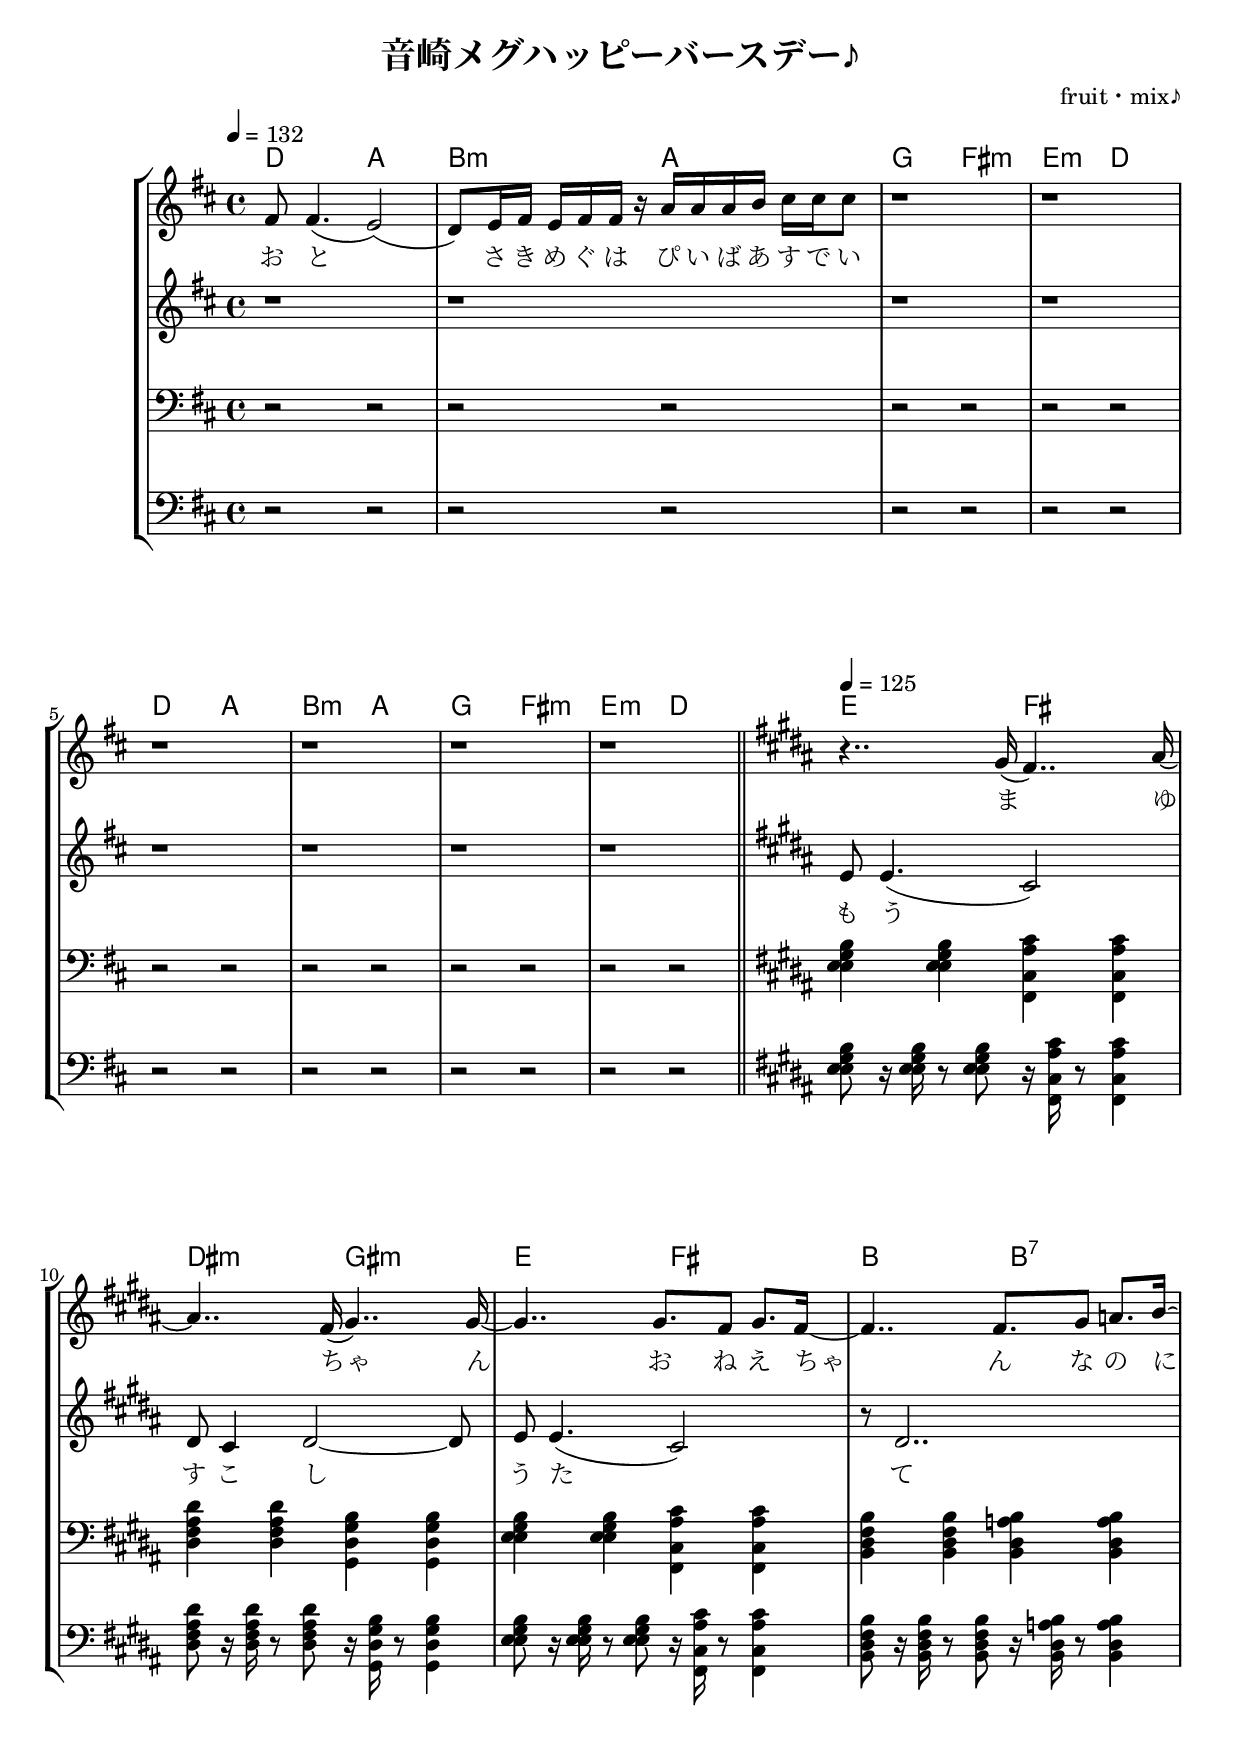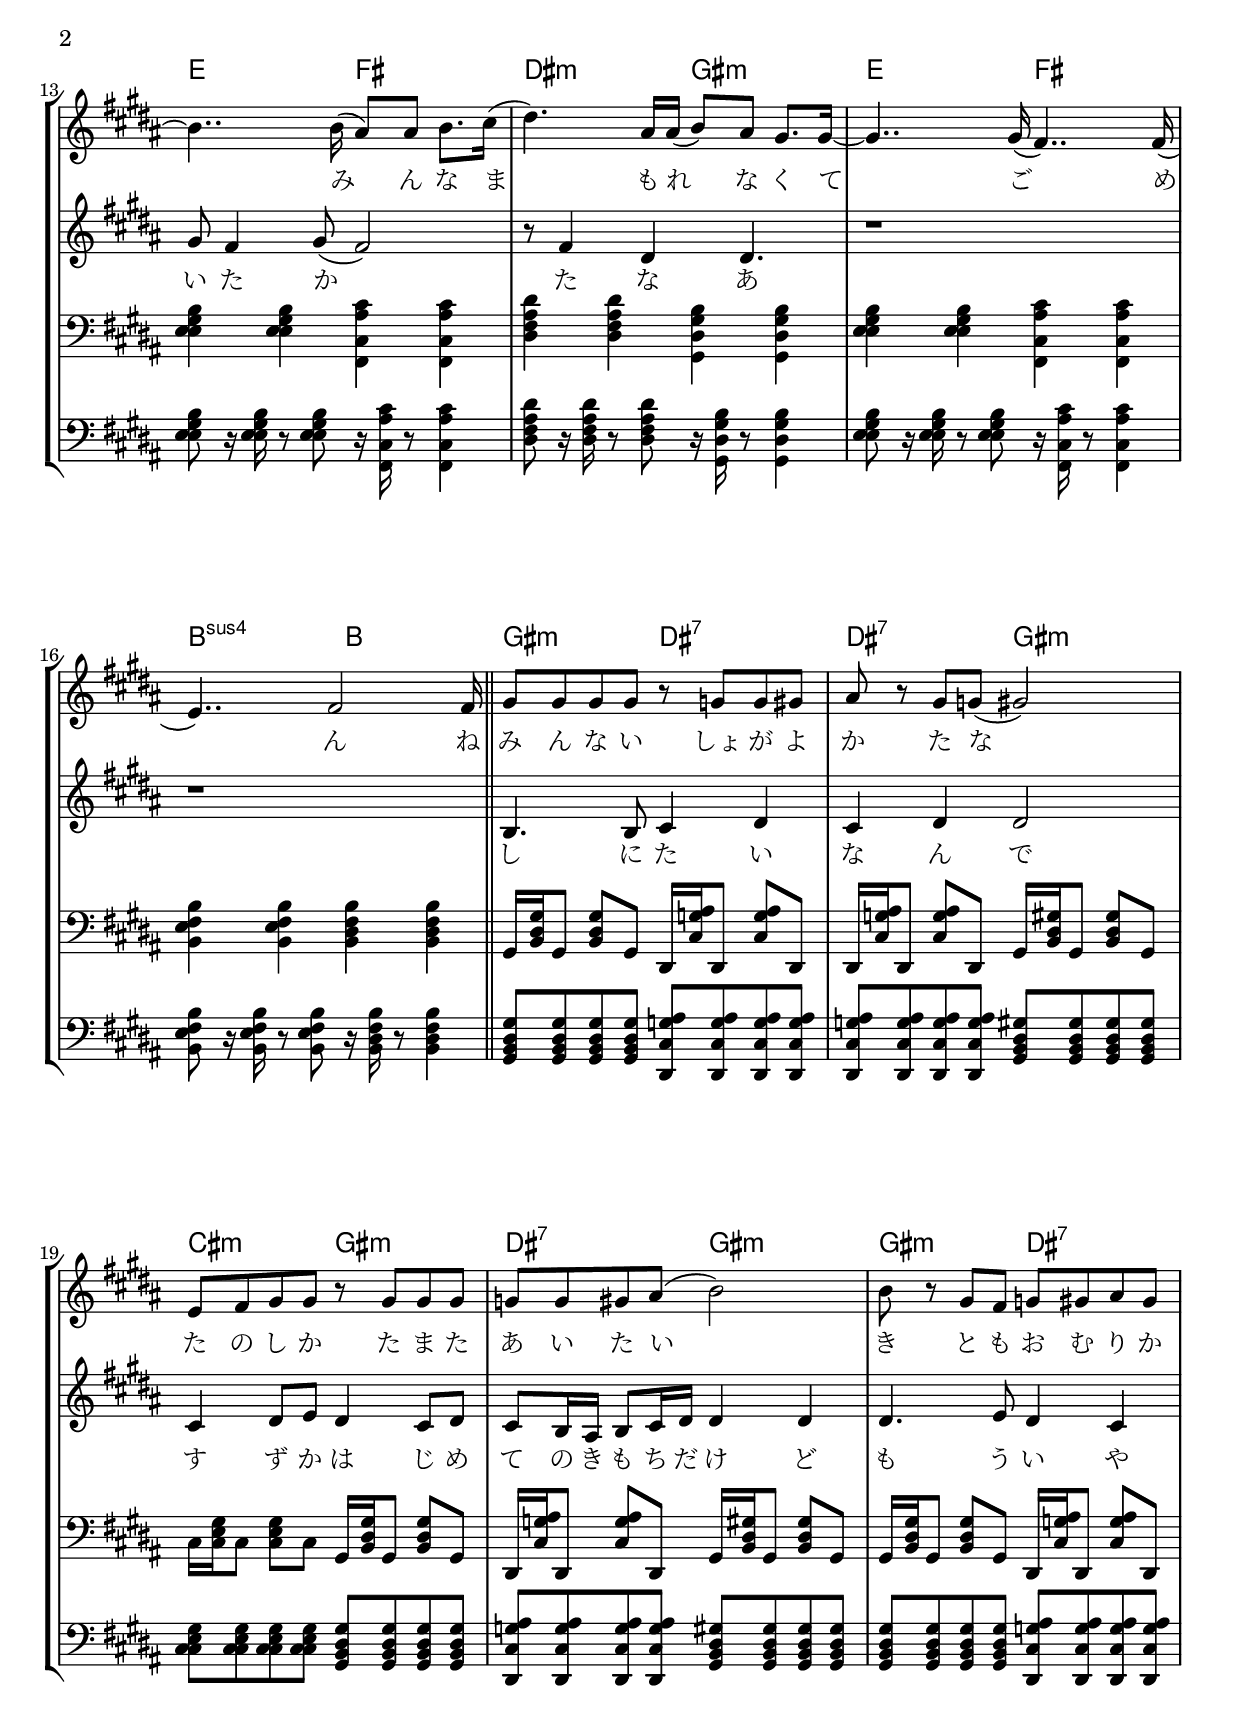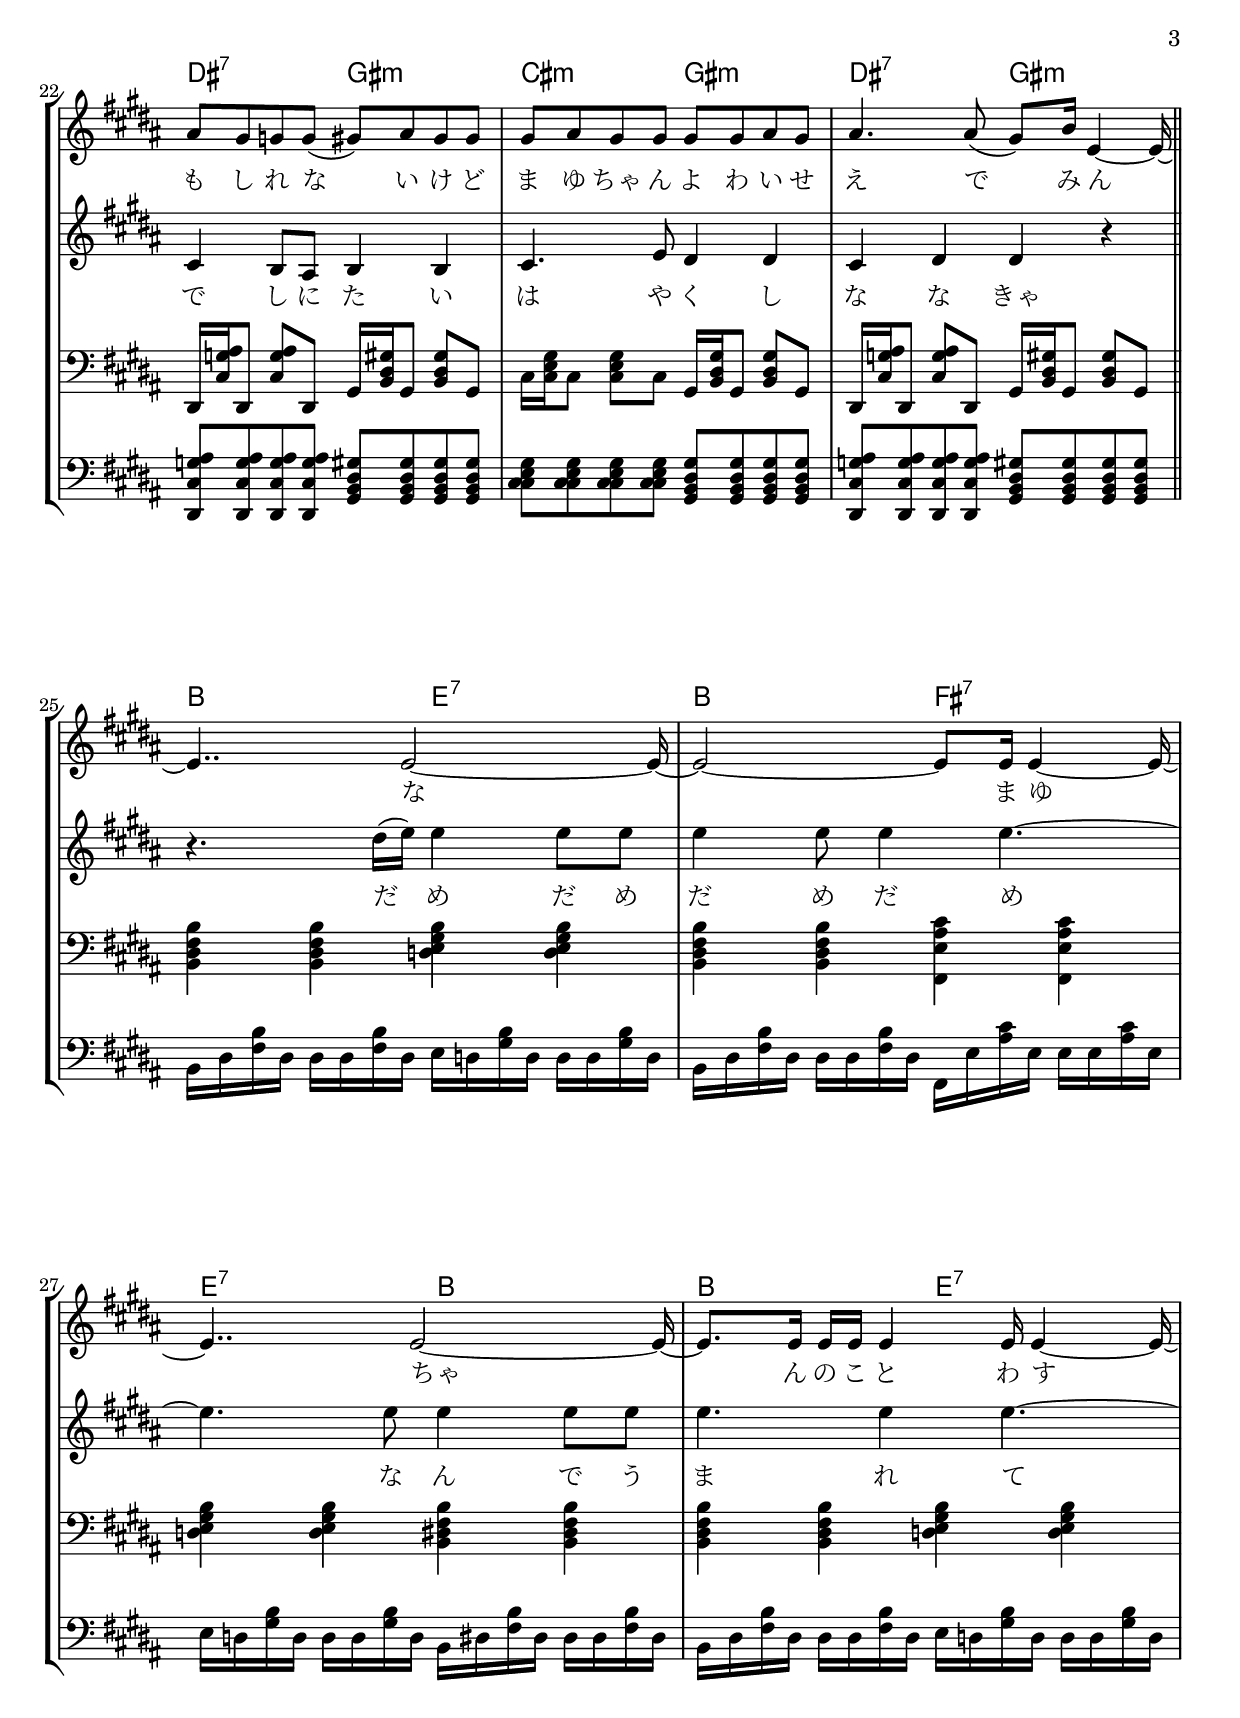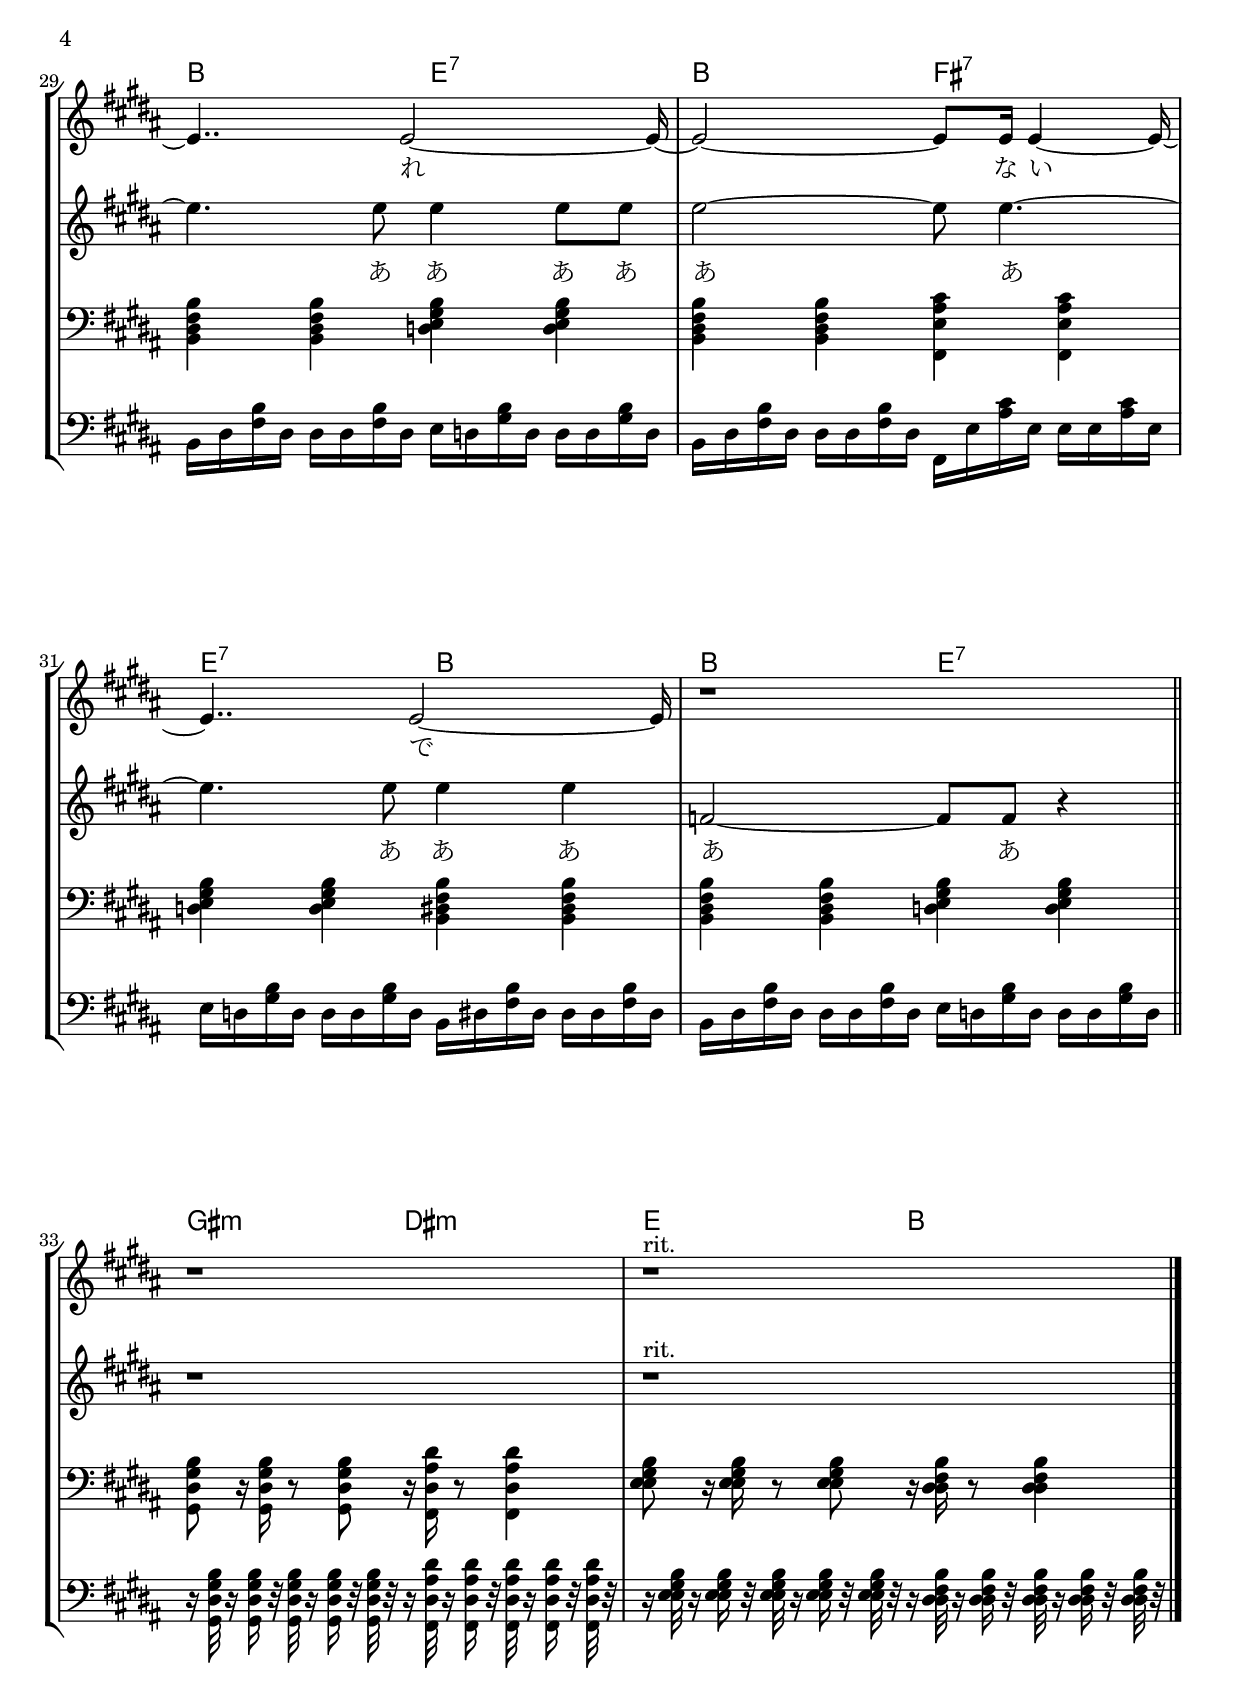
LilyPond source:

\version "2.12.1"

\header {
	title = \markup {音崎メグハッピーバースデー♪}
	composer = \markup \center-column {fruit・mix♪}
}

harmony = \chordmode {
	d2 a b:m a g fis:m e:m d d a b:m a g fis:m e:m d 

	e fis dis:m gis:m e fis b b:7 e fis dis:m gis:m e fis b:sus4 b 

	gis:m dis:7 dis:7 gis:m cis:m gis:m dis:7 gis:m gis:m dis:7 dis:7 gis:m cis:m gis:m dis:7 gis:m 

	b e:7 b fis:7 e:7 b b e:7 b e:7 b fis:7 e:7 b b e:7 

	gis:m dis:m e b 
}

melody = {
	\set Staff.midiInstrument = #"fss0.31"
		\key d \major
	\tempo 4 = 132
fis'8  fis'4.  (e'2) 
	(d'8)  e'16  fis'16  e'16  fis'16  fis'16  r16  a'16  a'16  a'16  b'16  cis''16  cis''16  cis''8
	r1 r1 r1 r1 r1 r1 	\set Staff.midiInstrument = #"fss0.23"
		\key b \major
	\tempo 4 = 125
r4.. gis'16  (fis'4..)  ais'16~ 
	ais'4..  fis'16  (gis'4..)  gis'16~ 
	gis'4..  gis'8.  fis'8  gis'8.  fis'16~ 
	fis'4..  fis'8.  gis'8  a'8.  b'16~ 
	b'4..  b'16  (ais'8)  ais'8  b'8.  cis''16 
	(dis''4.)  ais'16  ais'16  (b'8)  ais'8  gis'8.  gis'16~ 
	gis'4..  gis'16  (fis'4..)  fis'16 
	(e'4..)  fis'2  fis'16
	\set Staff.midiInstrument = #"fss0.23"
	gis'8  gis'8  gis'8  gis'8  r8  g'8  g'8  gis'8 
	ais'8  r8  gis'8  g'8  (gis'2) 
	e'8  fis'8  gis'8  gis'8  r8  gis'8  gis'8  gis'8 
	g'8  g'8  gis'8  ais'8  (b'2) 
	b'8  r8  gis'8  fis'8  g'8  gis'8  ais'8  gis'8 
	ais'8  gis'8  g'8  g'8  (gis'8)  ais'8  gis'8  gis'8 
	gis'8  ais'8  gis'8  gis'8  gis'8  gis'8  ais'8  gis'8 
	ais'4.  ais'8  (gis'8)  	\set Staff.midiInstrument = #"fss0.23"
	b'16  e'4~e'16~ 
	e'4..  e'2~e'16~ 
	e'2~e'8  e'16  e'4~e'16~ 
	e'4..  e'2~e'16~ 
	e'8.  e'16  e'16  e'16  e'4  e'16  e'4~e'16~ 
	e'4..  e'2~e'16~ 
	e'2~e'8  e'16  e'4~e'16~ 
	e'4..  e'2~e'16
	r1 	r1 | r1^"rit." \bar "|."
}

words = \lyricmode {
	お  と  さ  き  め  ぐ  は  ぴ  い  ば  あ  す  で  い  
	ま  ゆ  ちゃ  ん  お  ね  え  ちゃ  ん  な  の  に  み  ん  な  ま  も  れ  な  く  て  ご  め  ん  ね  
	み  ん  な  い  しょ  が  よ  か  た  な  た  の  し  か  た  ま  た  あ  い  た  い  き  と  も  お  む  り  か  も  し  れ  な  い  け  ど  ま  ゆ  ちゃ  ん  よ  わ  い  せ  え  で  
	み  ん  な  ま  ゆ  ちゃ  ん  の  こ  と  わ  す  れ  な  い  で  
	
}

secondmelody = {
	\key d \major
	\tempo 4 = 132
	r1 | r1 | r1 | r1 | r1 | r1 | r1 | r1   
	\set Staff.midiInstrument = #"fss0.23"
		\key b \major
	\tempo 4 = 125
e'8  e'4.  (cis'2) 
	dis'8  cis'4  dis'2~dis'8 
	e'8  e'4.  (cis'2) 
	r8  dis'2.. 
	gis'8  fis'4  gis'8  (fis'2) 
	r8  fis'4  dis'4  dis'4.
	r1 r1 	\set Staff.midiInstrument = #"fss0.23"
	b4.  b8  cis'4  dis'4 
	cis'4  dis'4  dis'2 
	cis'4  dis'8  e'8  dis'4  cis'8  dis'8 
	cis'8  b16  ais16  b8  cis'16  dis'16  dis'4  dis'4 
	dis'4.  e'8  dis'4  cis'4 
	cis'4  b8  ais8  b4  b4 
	cis'4.  e'8  dis'4  dis'4 
	cis'4  dis'4  dis'4  	r4 	\set Staff.midiInstrument = #"fss0.23"
	r4. dis''16  (e''16)  e''4  e''8  e''8 
	e''4  e''8  e''4  e''4.~ 
	e''4.  e''8  e''4  e''8  e''8 
	e''4.  e''4  e''4.~ 
	e''4.  e''8  e''4  e''8  e''8 
	e''2~e''8  e''4.~ 
	e''4.  e''8  e''4  e''4 
	f'2~f'8  f'8  	r4 	r1 | r1^"rit." \bar "|."
}

secondwords = \lyricmode {
	
	も  う  す  こ  し  う  た  て  い  た  か  た  な  あ  
	し  に  た  い  な  ん  で  す  ず  か  は  じ  め  て  の  き  も  ち  だ  け  ど  も  う  い  や  で  し  に  た  い  は  や  く  し  な  な  きゃ  
	だ  め  だ  め  だ  め  だ  め  な  ん  で  う  ま  れ  て  あ  あ  あ  あ  あ  あ  あ  あ  あ  あ  あ  
	
}

tempochange = {
	\tempo 4 = 132
	r1 | r1 | r1 | r1 | r1 | r1 | r1 | r1 \bar "||"
	\tempo 4 = 125
	r1 | r1 | r1 | r1 | r1 | r1 | r1 | r1 \bar "||"
	\tempo 4 = 125
	r1 | r1 | r1 | r1 | r1 | r1 | r1 | r1 \bar "||"
	\tempo 4 = 125
	r1 | r1 | r1 | r1 | r1 | r1 | r1 | r1 \bar "||"
	\tempo 4 = 125
	r1 | \tempo 4 = 93 r2 \tempo 4 = 83 r2 \bar "|."
}

mainacc = {
	\clef bass
	\set Staff.midiInstrument = #"Acoustic grand"
	\key d \major
	\tempo 4 = 132
	r2
	r2
	r2
	r2
	r2
	r2
	r2
	r2
	r2
	r2
	r2
	r2
	r2
	r2
	r2
	r2
	\bar "||"

	\set Staff.midiInstrument = #"Marimba"
	\key b \major
	\tempo 4 = 125
	<e e gis b>4 <e e gis b>4
	<fis, cis ais cis'>4 <fis, cis ais cis'>4
	<dis fis ais dis'>4 <dis fis ais dis'>4
	<gis, dis gis b>4 <gis, dis gis b>4
	<e e gis b>4 <e e gis b>4
	<fis, cis ais cis'>4 <fis, cis ais cis'>4
	<b, dis fis b>4 <b, dis fis b>4
	<b, dis a b>4 <b, dis a b>4
	<e e gis b>4 <e e gis b>4
	<fis, cis ais cis'>4 <fis, cis ais cis'>4
	<dis fis ais dis'>4 <dis fis ais dis'>4
	<gis, dis gis b>4 <gis, dis gis b>4
	<e e gis b>4 <e e gis b>4
	<fis, cis ais cis'>4 <fis, cis ais cis'>4
	<b, e fis b>4 <b, e fis b>4
	<b, dis fis b>4 <b, dis fis b>4
	\bar "||"

	\set Staff.midiInstrument = #"Electric Guitar (muted)"
	gis,16 <b, dis gis>16 gis,8 <b, dis gis>8 gis,8
	dis,16 <cis g ais>16 dis,8 <cis g ais>8 dis,8
	dis,16 <cis g ais>16 dis,8 <cis g ais>8 dis,8
	gis,16 <b, dis gis>16 gis,8 <b, dis gis>8 gis,8
	cis16 <cis e gis>16 cis8 <cis e gis>8 cis8
	gis,16 <b, dis gis>16 gis,8 <b, dis gis>8 gis,8
	dis,16 <cis g ais>16 dis,8 <cis g ais>8 dis,8
	gis,16 <b, dis gis>16 gis,8 <b, dis gis>8 gis,8
	gis,16 <b, dis gis>16 gis,8 <b, dis gis>8 gis,8
	dis,16 <cis g ais>16 dis,8 <cis g ais>8 dis,8
	dis,16 <cis g ais>16 dis,8 <cis g ais>8 dis,8
	gis,16 <b, dis gis>16 gis,8 <b, dis gis>8 gis,8
	cis16 <cis e gis>16 cis8 <cis e gis>8 cis8
	gis,16 <b, dis gis>16 gis,8 <b, dis gis>8 gis,8
	dis,16 <cis g ais>16 dis,8 <cis g ais>8 dis,8
	gis,16 <b, dis gis>16 gis,8 <b, dis gis>8 gis,8
	\bar "||"

	\set Staff.midiInstrument = #"Gunshot"
	<b, dis fis b>4 <b, dis fis b>4
	<e d gis b>4 <e d gis b>4
	<b, dis fis b>4 <b, dis fis b>4
	<fis, e ais cis'>4 <fis, e ais cis'>4
	<e d gis b>4 <e d gis b>4
	<b, dis fis b>4 <b, dis fis b>4
	<b, dis fis b>4 <b, dis fis b>4
	<e d gis b>4 <e d gis b>4
	<b, dis fis b>4 <b, dis fis b>4
	<e d gis b>4 <e d gis b>4
	<b, dis fis b>4 <b, dis fis b>4
	<fis, e ais cis'>4 <fis, e ais cis'>4
	<e d gis b>4 <e d gis b>4
	<b, dis fis b>4 <b, dis fis b>4
	<b, dis fis b>4 <b, dis fis b>4
	<e d gis b>4 <e d gis b>4
	\bar "||"

	\set Staff.midiInstrument = #"Synthstrings 1"
	<gis, dis gis b>8 r16 <gis, dis gis b>16 r8     <gis, dis gis b>8
	r16 <fis, dis ais dis'>16 r8     <fis, dis ais dis'>4
	<e e gis b>8 r16 <e e gis b>16 r8     <e e gis b>8
	r16 <dis dis fis b>16 r8     <dis dis fis b>4
	\bar "|."
}

subacc = {
	\clef bass
	\set Staff.midiInstrument = #"Acoustic grand"
	\key d \major
	\tempo 4 = 132
	r2
	r2
	r2
	r2
	r2
	r2
	r2
	r2
	r2
	r2
	r2
	r2
	r2
	r2
	r2
	r2
	\bar "||"

	\set Staff.midiInstrument = #"Bright Acoustic"
	\key b \major
	\tempo 4 = 125
	<e e gis b>8 r16 <e e gis b>16 r8     <e e gis b>8
	r16 <fis, cis ais cis'>16 r8     <fis, cis ais cis'>4
	<dis fis ais dis'>8 r16 <dis fis ais dis'>16 r8     <dis fis ais dis'>8
	r16 <gis, dis gis b>16 r8     <gis, dis gis b>4
	<e e gis b>8 r16 <e e gis b>16 r8     <e e gis b>8
	r16 <fis, cis ais cis'>16 r8     <fis, cis ais cis'>4
	<b, dis fis b>8 r16 <b, dis fis b>16 r8     <b, dis fis b>8
	r16 <b, dis a b>16 r8     <b, dis a b>4
	<e e gis b>8 r16 <e e gis b>16 r8     <e e gis b>8
	r16 <fis, cis ais cis'>16 r8     <fis, cis ais cis'>4
	<dis fis ais dis'>8 r16 <dis fis ais dis'>16 r8     <dis fis ais dis'>8
	r16 <gis, dis gis b>16 r8     <gis, dis gis b>4
	<e e gis b>8 r16 <e e gis b>16 r8     <e e gis b>8
	r16 <fis, cis ais cis'>16 r8     <fis, cis ais cis'>4
	<b, e fis b>8 r16 <b, e fis b>16 r8     <b, e fis b>8
	r16 <b, dis fis b>16 r8     <b, dis fis b>4
	\bar "||"

	\set Staff.midiInstrument = #"Synth Bass 2"
	<gis, b, dis gis>8 <gis, b, dis gis>8 <gis, b, dis gis>8 <gis, b, dis gis>8
	<dis, cis g ais>8 <dis, cis g ais>8 <dis, cis g ais>8 <dis, cis g ais>8
	<dis, cis g ais>8 <dis, cis g ais>8 <dis, cis g ais>8 <dis, cis g ais>8
	<gis, b, dis gis>8 <gis, b, dis gis>8 <gis, b, dis gis>8 <gis, b, dis gis>8
	<cis cis e gis>8 <cis cis e gis>8 <cis cis e gis>8 <cis cis e gis>8
	<gis, b, dis gis>8 <gis, b, dis gis>8 <gis, b, dis gis>8 <gis, b, dis gis>8
	<dis, cis g ais>8 <dis, cis g ais>8 <dis, cis g ais>8 <dis, cis g ais>8
	<gis, b, dis gis>8 <gis, b, dis gis>8 <gis, b, dis gis>8 <gis, b, dis gis>8
	<gis, b, dis gis>8 <gis, b, dis gis>8 <gis, b, dis gis>8 <gis, b, dis gis>8
	<dis, cis g ais>8 <dis, cis g ais>8 <dis, cis g ais>8 <dis, cis g ais>8
	<dis, cis g ais>8 <dis, cis g ais>8 <dis, cis g ais>8 <dis, cis g ais>8
	<gis, b, dis gis>8 <gis, b, dis gis>8 <gis, b, dis gis>8 <gis, b, dis gis>8
	<cis cis e gis>8 <cis cis e gis>8 <cis cis e gis>8 <cis cis e gis>8
	<gis, b, dis gis>8 <gis, b, dis gis>8 <gis, b, dis gis>8 <gis, b, dis gis>8
	<dis, cis g ais>8 <dis, cis g ais>8 <dis, cis g ais>8 <dis, cis g ais>8
	<gis, b, dis gis>8 <gis, b, dis gis>8 <gis, b, dis gis>8 <gis, b, dis gis>8
	\bar "||"

	\set Staff.midiInstrument = #"FX 3 (crystal)"
	b,16 dis <fis b> dis dis dis <fis b> dis
	e16 d <gis b> d d d <gis b> d
	b,16 dis <fis b> dis dis dis <fis b> dis
	fis,16 e <ais cis'> e e e <ais cis'> e
	e16 d <gis b> d d d <gis b> d
	b,16 dis <fis b> dis dis dis <fis b> dis
	b,16 dis <fis b> dis dis dis <fis b> dis
	e16 d <gis b> d d d <gis b> d
	b,16 dis <fis b> dis dis dis <fis b> dis
	e16 d <gis b> d d d <gis b> d
	b,16 dis <fis b> dis dis dis <fis b> dis
	fis,16 e <ais cis'> e e e <ais cis'> e
	e16 d <gis b> d d d <gis b> d
	b,16 dis <fis b> dis dis dis <fis b> dis
	b,16 dis <fis b> dis dis dis <fis b> dis
	e16 d <gis b> d d d <gis b> d
	\bar "||"

	\set Staff.midiInstrument = #"Choir Aahs"
	r16 <gis, dis gis b>32 r16 <gis, dis gis b>16 r32      <gis, dis gis b>32 r16      <gis, dis gis b>16 r32 <gis, dis gis b>32 r32
	r16 <fis, dis ais dis'>32 r16 <fis, dis ais dis'>16 r32      <fis, dis ais dis'>32 r16      <fis, dis ais dis'>16 r32 <fis, dis ais dis'>32 r32
	r16 <e e gis b>32 r16 <e e gis b>16 r32      <e e gis b>32 r16      <e e gis b>16 r32 <e e gis b>32 r32
	r16 <dis dis fis b>32 r16 <dis dis fis b>16 r32      <dis dis fis b>32 r16      <dis dis fis b>16 r32 <dis dis fis b>32 r32
	\bar "|."
}

percA = {
	\drummode {
	hh4 hh8 hh2 r8  |\times 16/32{ hh2 hh8. hh8. hh4. hh2. } |hh4 hh8 hh2 r8  |hh4 hh8 hh4 hh4.  |hh4 hh8 hh2 r8  |\times 16/32{ hh2 hh8. hh8. hh4. hh2. } |hh4 hh8 hh2 r8  |\times 16/32{ hh2 hh8. hh1 r4 r16 } \bar "||"
	hh4 hh8 hh2 r8  |\times 16/32{ hh2 hh8. hh8. hh4. hh2. } |hh4 hh8 hh2 r8  |hh4 hh8 hh4 hh4.  |hh4 hh8 hh2 r8  |\times 16/32{ hh2 hh8. hh8. hh4. hh2. } |hh4 hh8 hh2 r8  |\times 16/32{ hh2 hh8. hh1 r4 r16 } \bar "||"
	r1  |r2. hho4  |r1  |r2. hho4  |r1  |r2. hho4  |r1  |r2. hho4  \bar "||"
	r4 hh8. hh4 r16 hh4  |hh4 hh8 hh4. hh4  |hh4 hh8. hh4 r16 hh4  |hh4 hh8 hh4. hh4  |r4 hh8. hh4 r16 hh4  |hh4 hh8 hh4. hh4  |hh4 hh8. hh4 r16 hh4  |hh4 hh8 hh4. hh4  \bar "||"
	r1 |r1 \bar "|."
	}
}

percB = {
	\drummode {
	r16 hhp8 hhp8 hhp2 r8.  |\times 16/32{ r8 hhp4 hhp4 hhp8 hhp2 r8 hhp2 r8 } |r16 hhp8 hhp8 hhp2 r8.  |r16 hhp8 hhp8 hhp8. hhp2  |r16 hhp8 hhp8 hhp2 r8.  |\times 16/32{ r8 hhp4 hhp4 hhp8 hhp2 r8 hhp2 r8 } |r16 hhp8 hhp8 hhp2 r8.  |\times 16/32{ r8 hhp4 hhp4 hhp8 hhp1 r4 } \bar "||"
	r16 hhp8 hhp8 hhp2 r8.  |\times 16/32{ r8 hhp4 hhp4 hhp8 hhp2 r8 hhp2 r8 } |r16 hhp8 hhp8 hhp2 r8.  |r16 hhp8 hhp8 hhp8. hhp2  |r16 hhp8 hhp8 hhp2 r8.  |\times 16/32{ r8 hhp4 hhp4 hhp8 hhp2 r8 hhp2 r8 } |r16 hhp8 hhp8 hhp2 r8.  |\times 16/32{ r8 hhp4 hhp4 hhp8 hhp1 r4 } \bar "||"
	r16 hhp16 hhp8 hhp16 hhp8 hhp2 r16  |r16 hhp16 hhp8 hhp16 hhp8 hhp2 r16  |r16 hhp16 hhp8 hhp16 hhp8 hhp2 r16  |r16 hhp16 hhp8 hhp16 hhp8 hhp2 r16  |r16 hhp16 hhp8 hhp16 hhp8 hhp2 r16  |r16 hhp16 hhp8 hhp16 hhp8 hhp2 r16  |r16 hhp16 hhp8 hhp16 hhp8 hhp2 r16  |r16 hhp16 hhp8 hhp16 hhp8 hhp2 hhp16  \bar "||"
	r8 hhp4 hhp4 hhp4 hhp8  |r8 hhp2 hhp4 hhp8  |r8 hhp4 hhp4 hhp4 hhp8  |r8 hhp2 hhp4 hhp8  |r8 hhp4 hhp4 hhp4 hhp8  |r8 hhp2 hhp4 hhp8  |r8 hhp4 hhp4 hhp4 hhp8  |r8 hhp2 hhp4.  \bar "||"
	r1 |r1 \bar "|."
	}
}

percC = {
	\drummode {
	r1  |\times 16/32{ r1 r2 hho2 } |r1  |\times 16/32{ r1 r2 hho2 } |r1  |\times 16/32{ r1 r2 hho2 } |r1  |\times 16/32{ r1 r2 hho2 } \bar "||"
	r1  |\times 16/32{ r1 r2 hho2 } |r1  |\times 16/32{ r1 r2 hho2 } |r1  |\times 16/32{ r1 r2 hho2 } |r1  |\times 16/32{ r1 r2 hho2 } \bar "||"
	hh8. hh8. hh2 r8  |hh8. hh8. hh2 hh8  |hh8. hh8. hh2 r8  |hh8. hh8. hh2 hh8  |hh8. hh8. hh2 r8  |hh8. hh8. hh2 hh8  |hh8. hh8. hh2 r8  |hh8. hh8. hh4 hh4 hh8  \bar "||"
	r4 sn2 sn8. sn16  |r4 sn2 sn8. sn16  |r4 sn2 sn8. sn16  |r4 sn2 sn8. sn16  |r4 sn2 sn8. sn16  |r4 sn2 sn8. sn16  |r4 sn2 sn8. sn16  |r4 sn2 sn8 sn16 sn16  \bar "||"
	r1 |r1 \bar "|."
	}
}

percD = {
	\drummode {
	bd8. bd8. bd2 bd8  |\times 16/32{ bd4. bd4. bd2 bd2 bd4 } |bd8. bd8. bd2 bd8  |bd8. bd8. bd2 r8  |bd8. bd8. bd2 bd8  |\times 16/32{ bd4. bd4. bd2 bd2 bd4 } |bd8. bd8. bd2 bd8  |\times 16/32{ bd4. bd4. bd8 bd2 r8 bd2 } \bar "||"
	bd8. bd8. bd2 bd8  |\times 16/32{ bd4. bd4. bd2 bd2 bd4 } |bd8. bd8. bd2 bd8  |bd8. bd8. bd2 r8  |bd8. bd8. bd2 bd8  |\times 16/32{ bd4. bd4. bd2 bd2 bd4 } |bd8. bd8. bd2 bd8  |\times 16/32{ bd4. bd4. bd8 bd2 r8 bd2 } \bar "||"
	r2 ss2  |r2 ss2  |r2 ss2  |r2 ss2  |r2 ss2  |r2 ss2  |r2 ss2  |r2 ss2  \bar "||"
	bd4. r16 bd8. bd4 bd8  |bd8 bd4 r16 bd8. bd4 bd8  |bd4. r16 bd8. bd4 bd8  |bd8 bd4 r16 bd8. bd4 bd8  |bd4. r16 bd8. bd4 bd8  |bd8 bd4 r16 bd8. bd4 bd8  |bd4. r16 bd8. bd4 bd8  |bd8 bd4 r16 bd8. bd4 bd8  \bar "||"
	r1 |r1 \bar "|."
	}
}

percE = {
	\drummode {
	r2 ss2  |\times 16/32{ r1 ss1 } |r2 ss2  |\times 16/32{ r1 ss1 } |r2 ss2  |\times 16/32{ r1 ss1 } |r2 ss2  |\times 16/32{ r1 ss1 } \bar "||"
	r2 ss2  |\times 16/32{ r1 ss1 } |r2 ss2  |\times 16/32{ r1 ss1 } |r2 ss2  |\times 16/32{ r1 ss1 } |r2 ss2  |\times 16/32{ r1 ss1 } \bar "||"
	bd2 r8 bd4 bd8  |bd4. bd4 bd4 bd8  |bd2 r8 bd4 bd8  |bd4. bd4 bd4 bd8  |bd2 r8 bd4 bd8  |bd4. bd4 bd4 bd8  |bd2 r8 bd4 bd8  |bd4. bd4 bd4.  \bar "||"
	r1  |r4. r16 hho2 r16  |r1  |r4. r16 hho2 r16  |r1  |r4. r16 hho2 r16  |r1  |r4. r16 hho2 r16  \bar "||"
	r1 |r1 \bar "|."
	}
}

percF = {
	\drummode {
	r1 |r1 |r1 |r2 r8. sn16 sn4  |r1 |r1 |r1 |\times 16/32{ r1 sn4 sn8 sn2 r8 } \bar "||"
	r1 |r1 |r1 |r2 r8. sn16 sn4  |r1 |r1 |r1 |\times 16/32{ r1 sn4 sn8 sn2 r8 } \bar "||"
	r1 | r1 | r1 | r1 | r1 | r1 | r1 | r1 \bar "||"
	cymc1  |r1 |r1 |r1 |cymc1  |r1 |r1 |r1 \bar "||"
	r1 | r1 \bar "|."
	}
}

percG = {
	\drummode {
	r1 |r1 |r1 |r2. r8 tomml8  |r1 |r1 |r1 |r2. r8 tomml8  \bar "||"
	r1 |r1 |r1 |r2. r8 tomml8  |r1 |r1 |r1 |r2. r8 tomml8  \bar "||"
	r1 | r1 | r1 | r1 | r1 | r1 | r1 | r1 \bar "||"
	r1 | r1 | r1 | r1 | r1 | r1 | r1 | r1 \bar "||"
	r1 | r1 \bar "|."
	}
}

percH = {
	\drummode {
	r1 |r1 |r1 |r1 |r1 |r1 |r1 |\times 16/32{ r1 r2 r8 tommh4. } \bar "||"
	r1 |r1 |r1 |r1 |r1 |r1 |r1 |\times 16/32{ r1 r2 r8 tommh4. } \bar "||"
	r1 | r1 | r1 | r1 | r1 | r1 | r1 | r1 \bar "||"
	r1 | r1 | r1 | r1 | r1 | r1 | r1 | r1 \bar "||"
	r1 | r1 \bar "|."
	}
}

percI = {
	\drummode {
	r1 |r1 |r1 |r1 |r1 |r1 |r1 |\times 16/32{ r1 r2. tomfh4 } \bar "||"
	r1 |r1 |r1 |r1 |r1 |r1 |r1 |\times 16/32{ r1 r2. tomfh4 } \bar "||"
	r1 | r1 | r1 | r1 | r1 | r1 | r1 | r1 \bar "||"
	r1 | r1 | r1 | r1 | r1 | r1 | r1 | r1 \bar "||"
	r1 | r1 \bar "|."
	}
}

\score {
	<<
		\new StaffGroup <<
			\new ChordNames {\harmony}
			\new Voice = "melody" {\melody}
			\new Lyrics \lyricsto "melody" \words
			\new Voice = "secondmelody" {\secondmelody}
			\new Lyrics \lyricsto "secondmelody" \secondwords
			\new Staff = "mainacc" {\mainacc}
			\new Staff = "subacc" {\subacc}
		>>
	>>
	\layout { }
}
